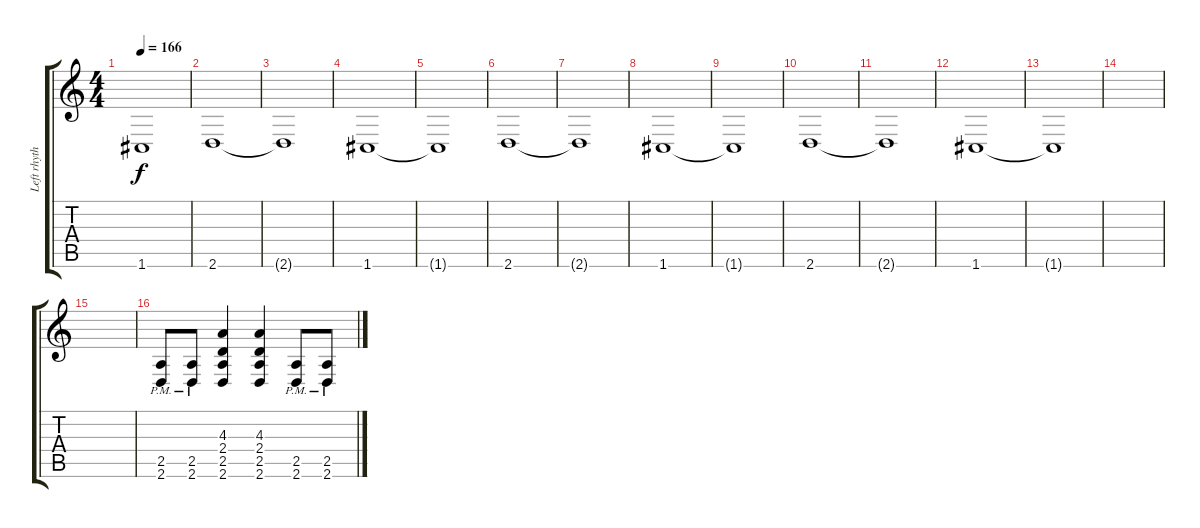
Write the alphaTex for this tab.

\track ("Left rhythm" "Left rhyth") {instrument distortionguitar}
\staff {score tabs}
\tuning (D4 A3 F3 C3 G2 C2) {hide}
\ts (4 4)
\tempo 166
\clef g2
\ks c
1.6{t}.1{dy f} |
2.6.1 |
2.6{t}.1 |
1.6.1 |
1.6{t}.1 |
2.6.1 |
2.6{t}.1 |
1.6.1 |
1.6{t}.1 |
2.6.1 |
2.6{t}.1 |
1.6.1 |
1.6{t}.1 |
|
|
(2.5{pm} 2.6{pm}).8 (2.5{pm} 2.6{pm}).8 (4.3 2.4 2.5 2.6).4 (4.3 2.4 2.5 2.6).4 (2.5{pm} 2.6{pm}).8 (2.5{pm} 2.6{pm}).8
